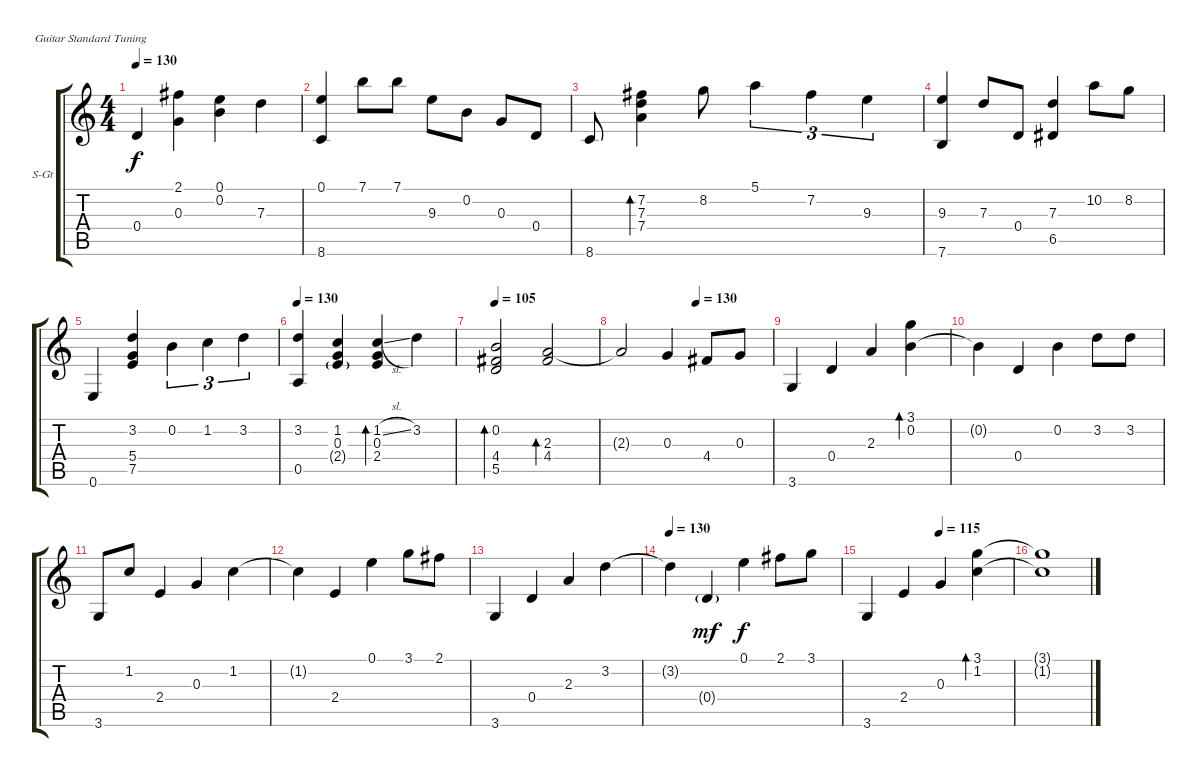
\bracketExtendMode groupsimilarinstruments
\firstSystemTrackNameOrientation horizontal
\otherSystemsTrackNameOrientation horizontal
\track ("Track 1" "S-Gt") {instrument acousticguitarsteel}
\staff {score tabs}
\tuning (E4 B3 G3 D3 A2 E2)
\ts (4 4)
\tempo 130
\clef g2
\ks c
0.4.4{dy f} (2.1 0.3).4 (0.1 0.2).4 7.3.4 |
(0.1 8.6).4 7.1.8 7.1.8 9.3.8 0.2.8 0.3.8 0.4.8 |
8.6.8 (7.2 7.3 7.4).4{bd 480} 8.2.8 5.1.4{tu (3 2)} 7.2.4{tu (3 2)} 9.3.4{tu (3 2)} |
(9.3 7.6).4 7.3.8 0.4.8 (7.3 6.5).4 10.2.8 8.2.8 |
0.6.4 (3.2 5.4 7.5).4 0.2.4{tu (3 2)} 1.2.4{tu (3 2)} 3.2.4{tu (3 2)} |
\tempo 130
(3.2 0.5).4 (1.2 0.3 2.4{g}).4 (1.2{sl} 0.3 2.4).4{bd 480} 3.2.4 |
\tempo 105
(0.2 4.4 5.5).2{bd 480} (2.3 4.4).2{bd 480} |
\tempo (130 0.5)
2.3{t}.2 0.3.4 4.4.8 0.3.8 |
3.6.4 0.4.4 2.3.4 (3.1 0.2).4{bd 480} |
0.2{t}.4 0.4.4 0.2.4 3.2.8 3.2.8 |
3.6.8 1.2.8 2.4.4 0.3.4 1.2.4 |
1.2{t}.4 2.4.4 0.1.4 3.1.8 2.1.8 |
3.6.4 0.4.4 2.3.4 3.2.4 |
\tempo 130
3.2{t}.4 0.4{g}.4{dy mf} 0.1.4{dy f} 2.1.8 3.1.8 |
\tempo (115 0.5)
3.6.4 2.4.4 0.3.4 (3.1 1.2).4{bd 480} |
(3.1{t} 1.2{t}).1
